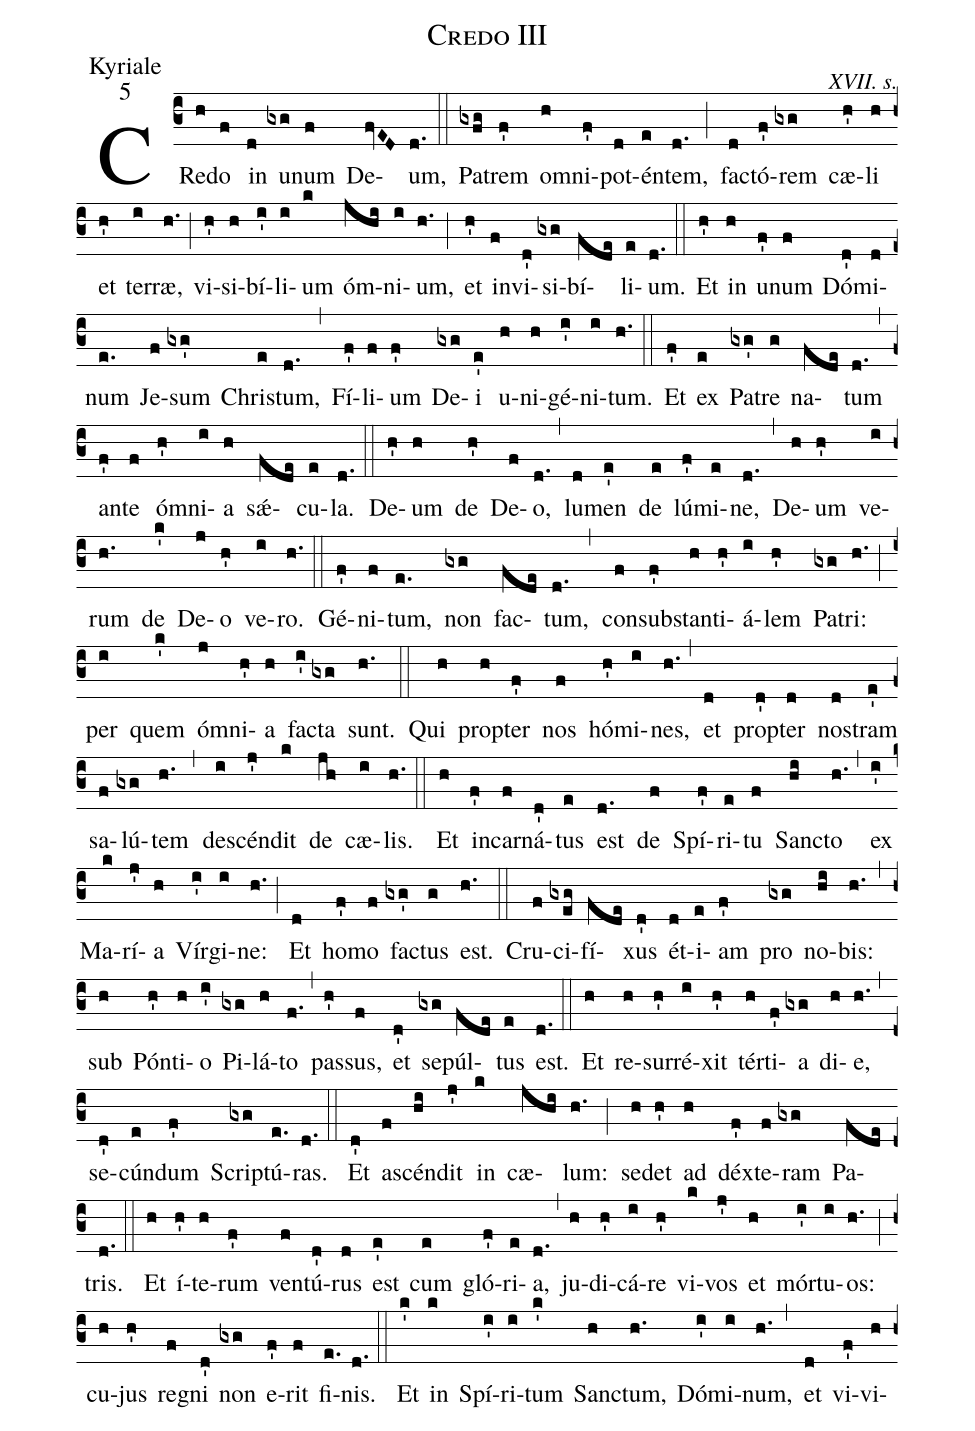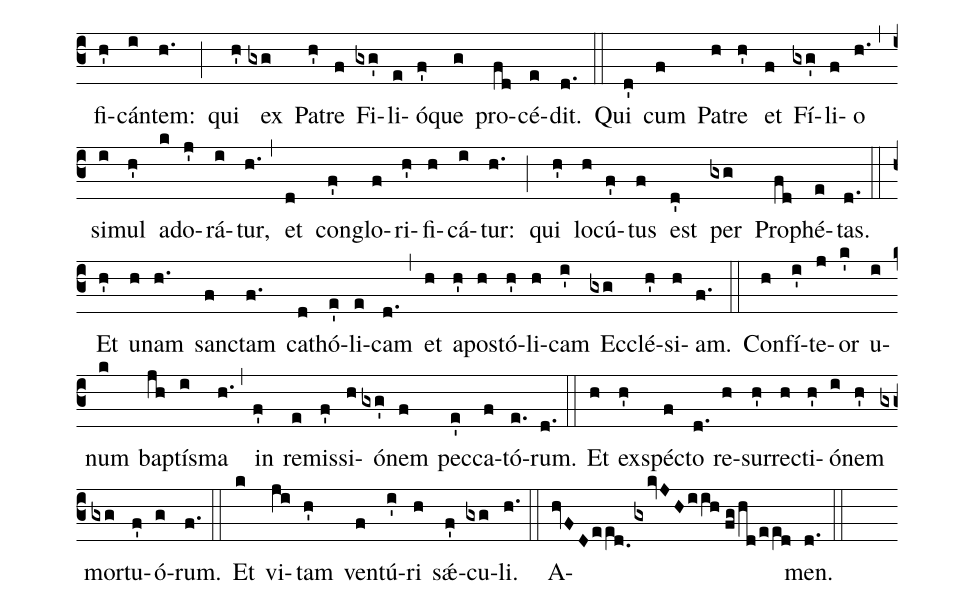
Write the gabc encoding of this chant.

name:Credo III;
office-part:Kyriale;
mode:5;
commentary:XVII. s.;
%%
(c3) CRe(h)do(f) in(d) u(gxg)num(f) De(fvED)um,(d.) (::)
Pa(gxfg)trem(f') om(h)ni(f')pot(d)én(e)tem,(d.) (;) fac(d)tó(f')rem(gxg) cæ(h')li(h) et(h') ter(i)ræ,(h.) (;) vi(h')si(h)bí(i')li(i)um(k) óm(jhi)ni(i)um,(h.) (;) et(h') in(f)vi(d')si(gxg)bí(fde)li(e)um.(d.) (::)
Et(h') in(h) u(f')num(f) Dó(d')mi(d)num(e.) Je(f)sum(gxg') Chris(e)tum,(d.) (,) Fí(f')li(f)um(f') De(gxg)i(e') u(h)ni(h)gé(i')ni(i)tum.(h.) (::)
Et(f') ex(e) Pa(gxg')tre(g) na(fde)tum(d.) (,) an(f')te(f) óm(h')ni(i)a(h) sǽ(fde)cu(e)la.(d.) (::)
De(h')um(h) de(h') De(f)o,(d.) (,) lu(d)men(e') de(e) lú(f')mi(e)ne,(d.) (,) De(h)um(h') ve(i)rum(h.) de(k') De(j)o(h') ve(i)ro.(h.) (::)
Gé(f')ni(f)tum,(e.) non(gxg) fac(fde)tum,(d.) (,) con(f)sub(f')stan(h)ti(h')á(i)lem(h') Pa(gxg)tri:(h.) (;) per(i) quem(k') óm(j)ni(h')a(h) fac(i')ta(gxg) sunt.(h.) (::)
Qui(h) prop(h)ter(f') nos(f) hó(h')mi(i)nes,(h.) (,) et(d) prop(d')ter(d) nos(d)tram(e') sa(f)lú(gxg)tem(h.) (,) de(i)scén(j')dit(k) de(jh) cæ(i)lis.(h.) (::)
Et(h) in(f')car(f)ná(d')tus(e) est(d.) de(f) Spí(f')ri(e)tu(f) Sanc(hi)to(h.) (,) ex(i') Ma(k)rí(j')a(h) Vír(i')gi(i)ne:(h.) (;) Et(d) ho(f')mo(f) fac(gxg')tus(g) est.(h.) (::)
Cru(f)ci(gxeg)fí(fde)xus(d') ét(d)i(e)am(f') pro(gxg) no(hi)bis:(h.) (,) sub(h) Pón(h')ti(h)o(i') Pi(gxg)lá(h)to(f.) (,) pas(h')sus,(f) et(d') se(gxg)púl(fde)tus(e) est.(d.) (::)
Et(h) re(h)sur(h')ré(i)xit(h') tér(h)ti(f')a(gxg) di(h)e,(h.) (,) se(d')cún(e)dum(f') Scrip(gxg)tú(e.)ras.(d.) (::)
Et(d') a(f)scén(hi)dit(j') in(k) cæ(jhi)lum:(h.) (;) se(h)det(h') ad(h) déx(f')te(f)ram(gxg) Pa(fde)tris.(d.) (::)
Et(h) í(h')te(h)rum(f') ven(f)tú(d')rus(d) est(e') cum(e) gló(f')ri(e)a,(d.) (,) ju(h)di(h')cá(i)re(h') vi(k)vos(j') et(h) mór(i')tu(i)os:(h.) (;) cu(h)jus(h') re(f)gni(d') non(gxg) e(f')rit(f) fi(e.)nis.(d.) (::)
Et(k') in(k) Spí(i')ri(i)tum(k') Sanc(h)tum,(h.) Dó(i')mi(i)num,(h.) (,) et(d) vi(f')vi(h)fi(h')cán(i)tem:(h.) (;) qui(h') ex(gxg) Pa(h')tre(f) Fi(gxg')li(e)ó(f')que(g) pro(fd)cé(e)dit.(d.) (::)
Qui(d') cum(f) Pa(h)tre(h') et(f) Fí(gxg')li(f)o(h.) (,) si(i)mul(h') ad(k)o(j')rá(i)tur,(h.) (,) et(d) con(f')glo(f)ri(h')fi(h)cá(i)tur:(h.) (;) qui(h') lo(h)cú(f')tus(f) est(d') per(gxg) Pro(fd)phé(e)tas.(d.) (::)
Et(h') u(h)nam(h.) sanc(f)tam(f.) ca(d)thó(e')li(e)cam(d.) (,) et(h) a(h')pos(h)tó(h')li(h)cam(i') Ec(gxg)clé(h')si(h)am.(f.) (::)
Con(h)fí(i')te(j)or(k') u(i)num(k) bap(jh)tís(i)ma(h.) (,) in(f') re(e)mis(f')si(h)ó(gxg')nem(f) pec(e')ca(f)tó(e.)rum.(d.) (::)
Et(h) ex(h')spéc(f)to(d.) re(h)sur(h')rec(h)ti(h')ó(i)nem(h') mor(gxg)tu(f')ó(g)rum.(f.) (::)
Et(k) vi(ji)tam(h') ven(f)tú(i')ri(h) sǽ(f')cu(gxg)li.(h.) (::)
A(hvFDee[ll:1]d.0gxkvJHiih//fg/hd/ee[ll:1]d)men.(d.) (::)
